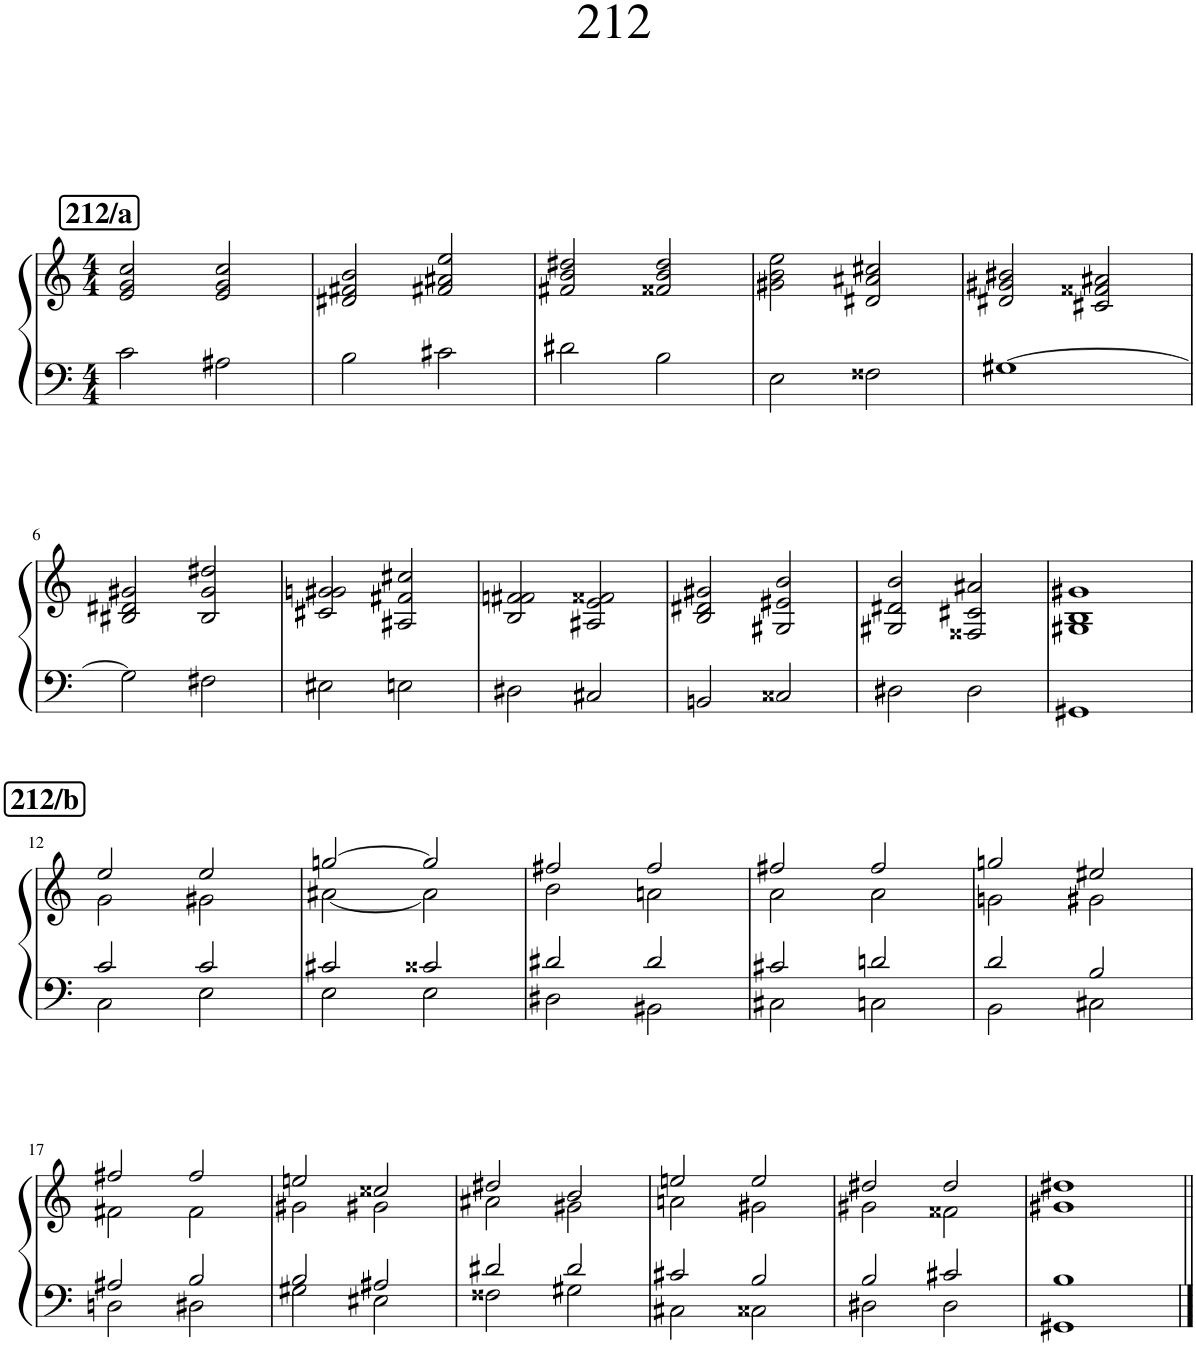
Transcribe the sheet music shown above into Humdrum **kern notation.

**kern	**kern
*part1	*part1
*staff2	*staff1
*I"Piano	*
*I'Pno.	*
*clefF4	*clefG2
*k[]	*k[]
*M4/4	*M4/4
!!LO:REH:place=s1:a:B:cj:fs=14:t=212/a
=1	=1
2c\	2e/ 2g/ 2cc/
2A#X\	2e/ 2g/ 2cc/
=2	=2
2B\	2d#X/ 2f#X/ 2b/
2c#X\	2f#X/ 2a#X/ 2ee/
=3	=3
2d#X\	2f#X/ 2b/ 2dd#X/
2B\	2f##X/ 2b/ 2dd#/
=4	=4
2E\	2g#X\ 2b\ 2ee\
2F##X\	2d#X/ 2a#X/ 2cc#X/
=5	=5
[1G#X	2d#X/ 2g#X/ 2b#X/
.	2c#X/ 2f##X/ 2a#X/
!!LO:LB:g=z
=6	=6
2G#\]	2B#X/ 2d#X/ 2g#X/
2F#X\	2B#/ 2g#/ 2dd#X/
=7	=7
2E#X\	2c#X/ 2gn/ 2g#X/
2En\	2A#X/ 2f#X/ 2cc#X/
=8	=8
2D#X\	2B/ 2fn/ 2f#X/
2C#X/	2A#X/ 2e/ 2f##X/
=9	=9
2BBn/	2B/ 2d#X/ 2g#X/
2C##X/	2G#X/ 2e#X/ 2b/
=10	=10
2D#X\	2G#X/ 2d#X/ 2b/
2D#\	2F##X/ 2c#X/ 2a#X/
=11	=11
1GG#X	1G#X 1B 1g#X
!!LO:LB:g=z
!!LO:REH:place=s1:a:B:cj:fs=14:t=212/b
=12	=12
*^	*^
2c/	2C\	2ee/	2g\
2c/	2E\	2ee/	2g#X\
=13	=13	=13	=13
2c#X/	2E\	[2ggn/	[2a#X\
2c##X/	2E\	2gg/]	2a#\]
=14	=14	=14	=14
2d#X/	2D#X\	2ff#X/	2b\
2d#/	2BB#X\	2ff#/	2an\
=15	=15	=15	=15
2c#X/	2C#X\	2ff#X/	2a\
2dn/	2Cn\	2ff#/	2a\
=16	=16	=16	=16
2d/	2BB\	2ggn/	2gn\
2B/	2C#X\	2ee#X/	2g#X\
!!LO:LB:g=z	!!
=17	=17	=17	=17
2A#X/	2Dn\	2ff#X/	2f#X\
2B/	2D#X\	2ff#/	2f#\
=18	=18	=18	=18
2B/	2G#X\	2een/	2g#X\
2A#X/	2E#X\	2cc##X/	2g#X\
=19	=19	=19	=19
2d#X/	2F##X\	2dd#X/	2a#X\
2d#/	2G#X\	2b/	2g#X\
=20	=20	=20	=20
2c#X/	2C#X\	2een/	2an\
2B/	2C##X\	2ee/	2g#X\
=21	=21	=21	=21
2B/	2D#X\	2dd#X/	2g#X\
2c#X/	2D#\	2dd#/	2f##X\
=22	=22	=22	=22
1B	1GG#X	1dd#X	1g#X
*v	*v	*	*
*	*v	*v
=||	=||
*-	*-
